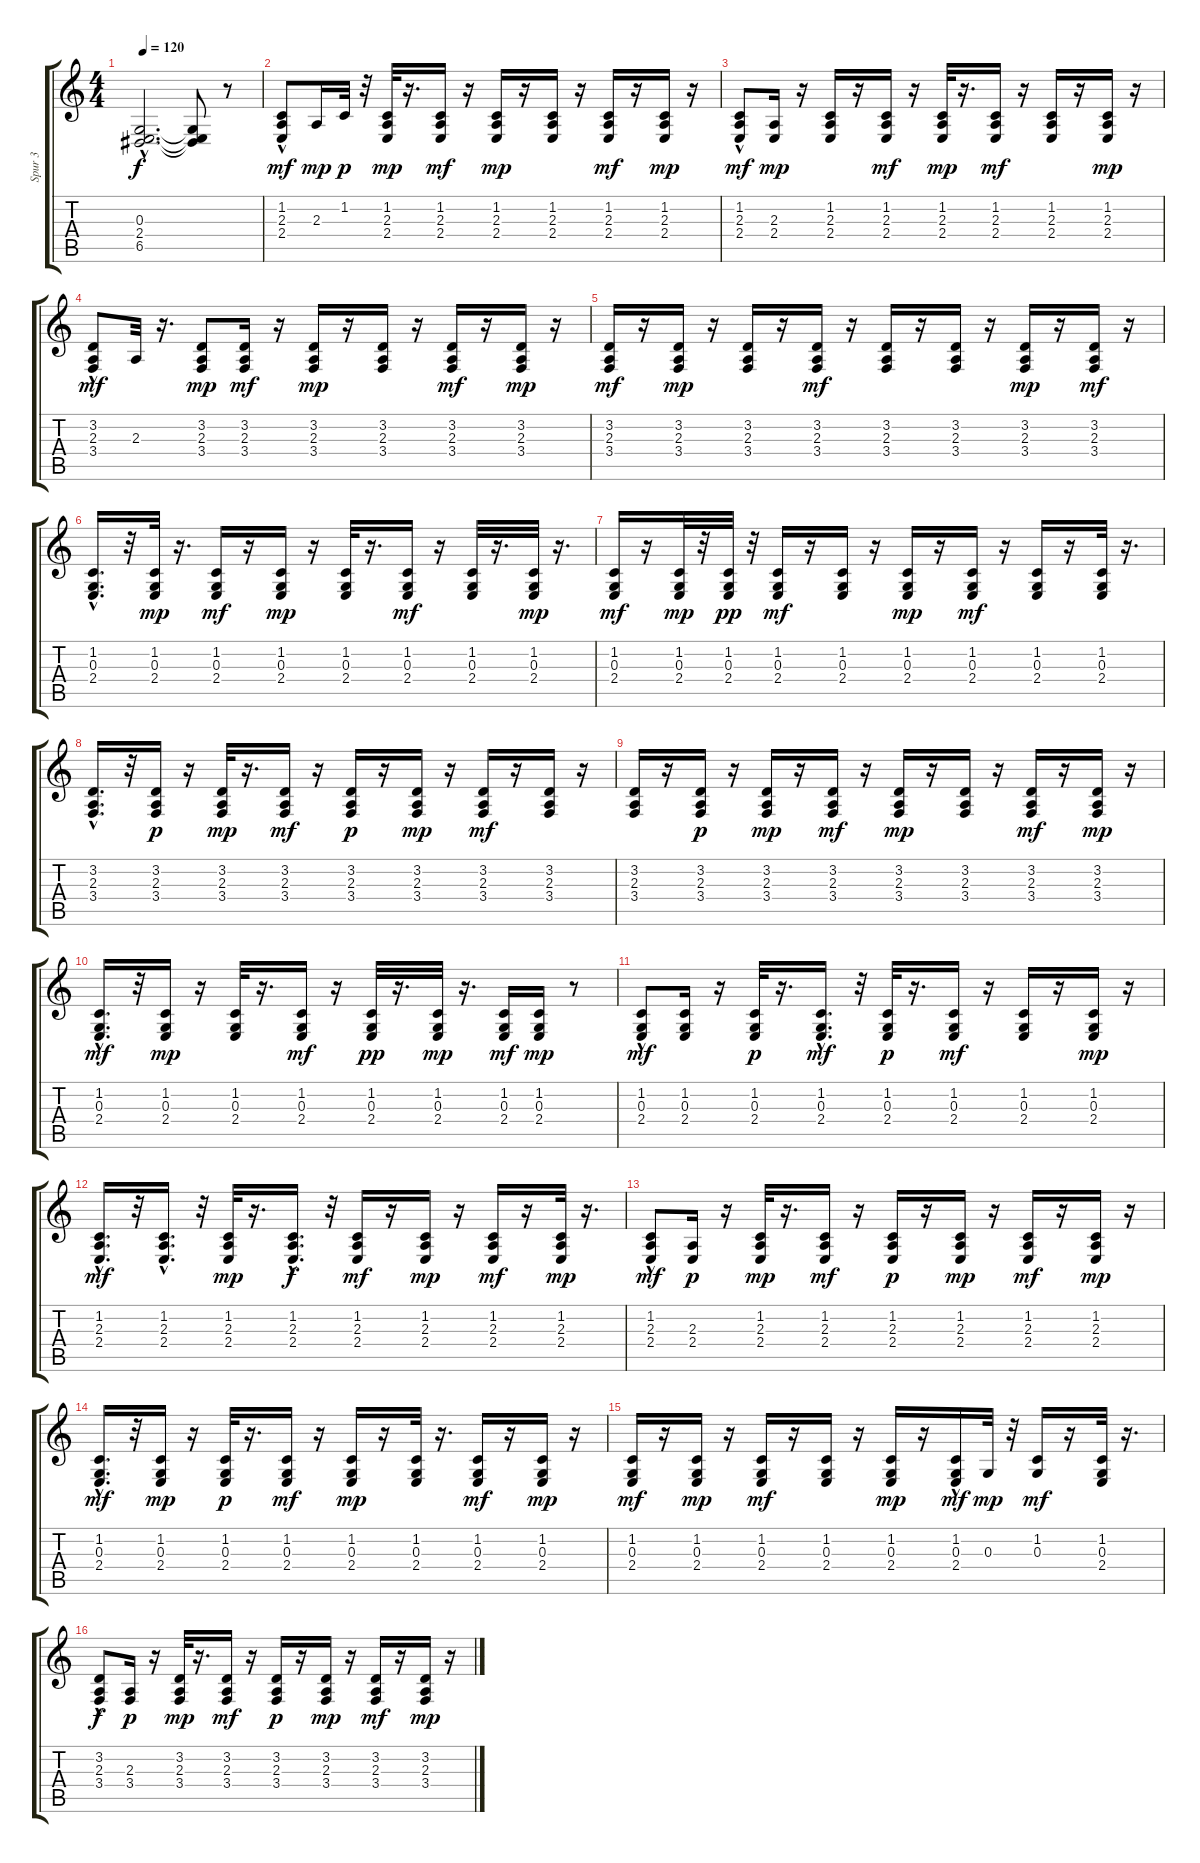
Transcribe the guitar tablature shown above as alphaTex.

\track ("Spur 3" "Spur 3") {instrument honkytonkpiano}
\staff {score tabs}
\tuning (E4 B3 G3 D3 A2 E2) {hide}
\ts (4 4)
\tempo 120
\clef g2
\ks c
(0.3{hac} 2.4{hac} 6.5{hac}).2{d dy f} (0.3{t} 2.4{t} 6.5{t}).8 r.8 |
(1.2 2.3{hac} 2.4{hac}).8{dy mf} 2.3.16{dy mp} 1.2.32{dy p} r.32 (1.2 2.3 2.4).32{dy mp} r.16{d} (1.2 2.3 2.4).16{dy mf} r.16 (1.2 2.3 2.4).16{dy mp} r.16 (1.2 2.3 2.4).16 r.16 (1.2 2.3 2.4).16{dy mf} r.16 (1.2 2.3 2.4).16{dy mp} r.16 |
(1.2{hac} 2.3{hac} 2.4).8{dy mf} (2.3 2.4).16{dy mp} r.16 (1.2 2.3 2.4).16 r.16 (1.2 2.3 2.4).16{dy mf} r.16 (1.2 2.3 2.4).32{dy mp} r.16{d} (1.2 2.3 2.4).16{dy mf} r.16 (1.2 2.3 2.4).16 r.16 (1.2 2.3 2.4).16{dy mp} r.16 |
(3.2 2.3 3.4{hac}).8{dy mf} 2.3.32 r.16{d} (3.2 2.3 3.4).8{dy mp} (3.2 2.3 3.4).16{dy mf} r.16 (3.2 2.3 3.4).16{dy mp} r.16 (3.2 2.3 3.4).16 r.16 (3.2 2.3 3.4).16{dy mf} r.16 (3.2 2.3 3.4).16{dy mp} r.16 |
(3.2 2.3 3.4).16{dy mf} r.16 (3.2 2.3 3.4).16{dy mp} r.16 (3.2 2.3 3.4).16 r.16 (3.2 2.3 3.4).16{dy mf} r.16 (3.2 2.3 3.4).16 r.16 (3.2 2.3 3.4).16 r.16 (3.2 2.3 3.4).16{dy mp} r.16 (3.2 2.3 3.4).16{dy mf} r.16 |
(1.2{hac} 0.3{hac} 2.4{hac}).16{d} r.32 (1.2 0.3 2.4).32{dy mp} r.16{d} (1.2 0.3 2.4).16{dy mf} r.16 (1.2 0.3 2.4).16{dy mp} r.16 (1.2 0.3 2.4).32 r.16{d} (1.2 0.3 2.4).16{dy mf} r.16 (1.2 0.3 2.4).32 r.16{d} (1.2 0.3 2.4).32{dy mp} r.16{d} |
(1.2 0.3 2.4).16{dy mf} r.16 (1.2 0.3 2.4).32{dy mp} r.32 (1.2 0.3 2.4).32{dy pp} r.32 (1.2 0.3 2.4).16{dy mf} r.16 (1.2 0.3 2.4).16 r.16 (1.2 0.3 2.4).16{dy mp} r.16 (1.2 0.3 2.4).16{dy mf} r.16 (1.2 0.3 2.4).16 r.16 (1.2 0.3 2.4).32 r.16{d} |
(3.2{hac} 2.3{hac} 3.4{hac}).16{d} r.32 (3.2 2.3 3.4).16{dy p} r.16 (3.2 2.3 3.4).32{dy mp} r.16{d} (3.2 2.3 3.4).16{dy mf} r.16 (3.2 2.3 3.4).16{dy p} r.16 (3.2 2.3 3.4).16{dy mp} r.16 (3.2 2.3 3.4).16{dy mf} r.16 (3.2 2.3 3.4).16 r.16 |
(3.2 2.3 3.4).16 r.16 (3.2 2.3 3.4).16{dy p} r.16 (3.2 2.3 3.4).16{dy mp} r.16 (3.2 2.3 3.4).16{dy mf} r.16 (3.2 2.3 3.4).16{dy mp} r.16 (3.2 2.3 3.4).16 r.16 (3.2 2.3 3.4).16{dy mf} r.16 (3.2 2.3 3.4).16{dy mp} r.16 |
(1.2{hac} 0.3{hac} 2.4{hac}).16{d dy mf} r.32 (1.2 0.3 2.4).16{dy mp} r.16 (1.2 0.3 2.4).32 r.16{d} (1.2 0.3 2.4).16{dy mf} r.16 (1.2 0.3 2.4).32{dy pp} r.16{d} (1.2 0.3 2.4).32{dy mp} r.16{d} (1.2 0.3 2.4).16{dy mf} (1.2 0.3 2.4).16{dy mp} r.8 |
(1.2 0.3{hac} 2.4{hac}).8{dy mf} (1.2 0.3 2.4).16 r.16 (1.2 0.3 2.4).32{dy p} r.16{d} (1.2 0.3 2.4{hac}).16{d dy mf} r.32 (1.2 0.3 2.4).32{dy p} r.16{d} (1.2 0.3 2.4).16{dy mf} r.16 (1.2 0.3 2.4).16 r.16 (1.2 0.3 2.4).16{dy mp} r.16 |
(1.2{hac} 2.3{hac} 2.4{hac}).16{d dy mf} r.32 (1.2{hac} 2.3{hac} 2.4{hac}).16{d} r.32 (1.2 2.3 2.4).32{dy mp} r.16{d} (1.2{hac} 2.3{hac} 2.4{hac}).16{d dy f} r.32 (1.2 2.3 2.4).16{dy mf} r.16 (1.2 2.3 2.4).16{dy mp} r.16 (1.2 2.3 2.4).16{dy mf} r.16 (1.2 2.3 2.4).32{dy mp} r.16{d} |
(1.2{hac} 2.3{hac} 2.4).8{dy mf} (2.3 2.4).16{dy p} r.16 (1.2 2.3 2.4).32{dy mp} r.16{d} (1.2 2.3 2.4).16{dy mf} r.16 (1.2 2.3 2.4).16{dy p} r.16 (1.2 2.3 2.4).16{dy mp} r.16 (1.2 2.3 2.4).16{dy mf} r.16 (1.2 2.3 2.4).16{dy mp} r.16 |
(1.2{hac} 0.3{hac} 2.4{hac}).16{d dy mf} r.32 (1.2 0.3 2.4).16{dy mp} r.16 (1.2 0.3 2.4).32{dy p} r.16{d} (1.2 0.3 2.4).16{dy mf} r.16 (1.2 0.3 2.4).16{dy mp} r.16 (1.2 0.3 2.4).32 r.16{d} (1.2 0.3 2.4).16{dy mf} r.16 (1.2 0.3 2.4).16{dy mp} r.16 |
(1.2 0.3 2.4).16{dy mf} r.16 (1.2 0.3 2.4).16{dy mp} r.16 (1.2 0.3 2.4).16{dy mf} r.16 (1.2 0.3 2.4).16 r.16 (1.2 0.3 2.4).16{dy mp} r.16 (1.2{hac} 0.3 2.4).16{dy mf} 0.3.32{dy mp} r.32 (1.2 0.3).16{dy mf} r.16 (1.2 0.3 2.4).32 r.16{d} |
(3.2{hac} 2.3 3.4).8{dy f} (2.3 3.4).16{dy p} r.16 (3.2 2.3 3.4).32{dy mp} r.16{d} (3.2 2.3 3.4).16{dy mf} r.16 (3.2 2.3 3.4).16{dy p} r.16 (3.2 2.3 3.4).16{dy mp} r.16 (3.2 2.3 3.4).16{dy mf} r.16 (3.2 2.3 3.4).16{dy mp} r.16
